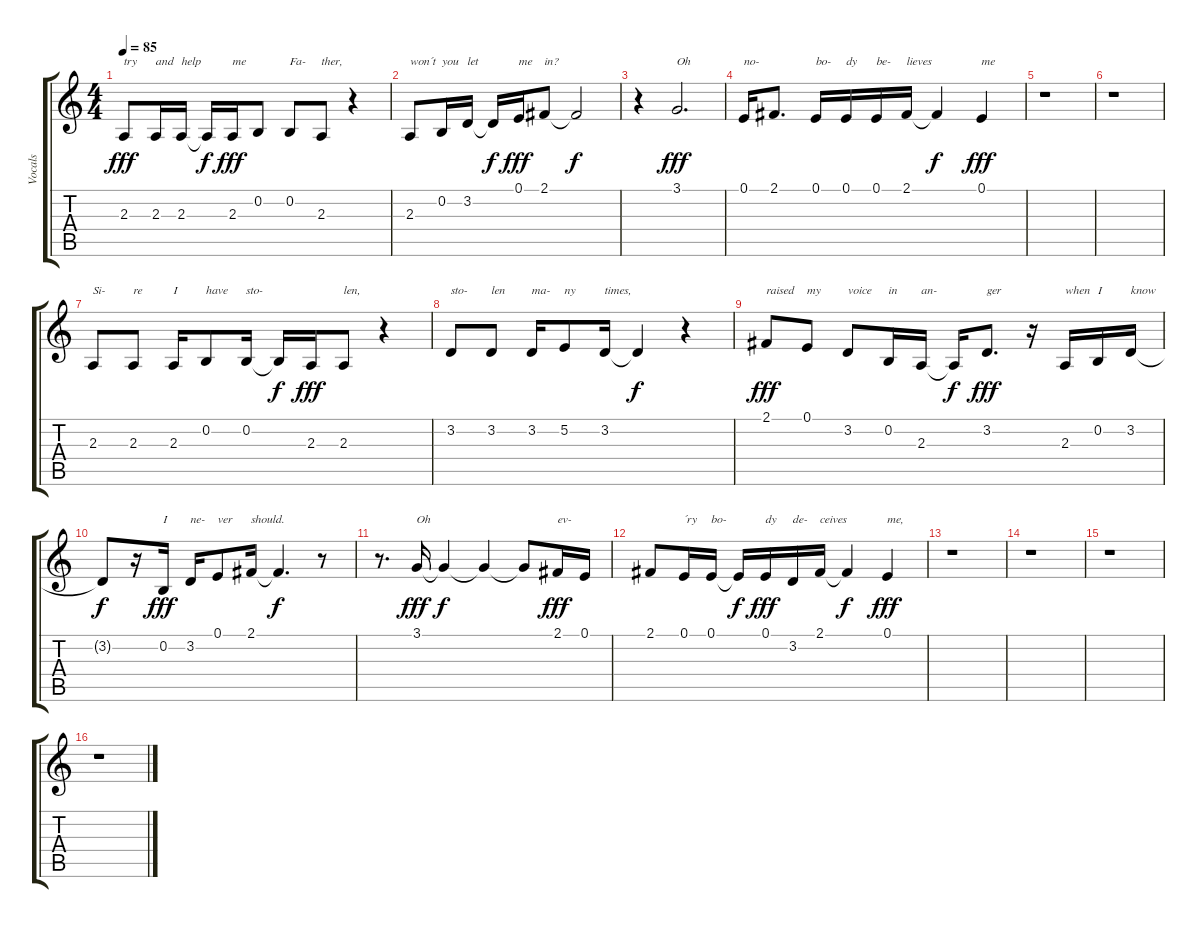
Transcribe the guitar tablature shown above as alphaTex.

\track ("Vocals" "Vocals") {instrument lead6voice}
\staff {score tabs}
\tuning (E4 B3 G3 D3 A2 E2) {hide}
\ts (4 4)
\tempo 85
\clef g2
\ks c
2.3.8{txt "try" dy fff} 2.3.16{txt "and"} 2.3.16{txt "help"} 2.3{t}.16{dy f} 2.3.16{txt "me" dy fff} 0.2.8 0.2.8{txt "Fa-"} 2.3.8{txt "ther,"} r.4 |
2.3.8{txt "won´t"} 0.2.16{txt "you"} 3.2.16{txt "let"} 3.2{t}.16{dy f} 0.1.16{txt "me" dy fff} 2.1.8{txt "in?"} 2.1{t}.2{dy f} |
r.4 3.1.2{d txt "Oh" dy fff} |
0.1.16{txt "no-"} 2.1.8{d} 0.1.16{txt "bo-"} 0.1.16{txt "dy"} 0.1.16{txt "be-"} 2.1.16{txt "lieves"} 2.1{t}.4{dy f} 0.1.4{txt "me" dy fff} |
r.1 |
r.1 |
2.3.8{txt "Si-"} 2.3.8{txt "re"} 2.3.16{txt "I"} 0.2.8{txt "have"} 0.2.16{txt "sto-"} 0.2{t}.16{dy f} 2.3.16{dy fff} 2.3.8{txt "len,"} r.4 |
3.2.8{txt "sto-"} 3.2.8{txt "len"} 3.2.16{txt "ma-"} 5.2.8{txt "ny"} 3.2.16{txt "times,"} 3.2{t}.4{dy f} r.4 |
2.1.8{txt "raised" dy fff} 0.1.8{txt "my"} 3.2.8{txt "voice"} 0.2.16{txt "in"} 2.3.16{txt "an-"} 2.3{t}.16{dy f} 3.2.8{d txt "ger" dy fff} r.16 2.3.16{txt "when"} 0.2.16{txt "I"} 3.2.16{txt "know"} |
3.2{t}.8{dy f} r.16 0.2.16{txt "I" dy fff} 3.2.16{txt "ne-"} 0.1.8{txt "ver"} 2.1.16{txt "should."} 2.1{t}.4{d dy f} r.8 |
r.8{d} 3.1.16{txt "Oh" dy fff} 3.1{t}.4{dy f} 3.1{t}.4 3.1{t}.8 2.1.16{txt "ev-" dy fff} 0.1.16 |
2.1.8 0.1.16{txt "´ry"} 0.1.16{txt "bo-"} 0.1{t}.16{dy f} 0.1.16{txt "dy" dy fff} 3.2.16{txt "de-"} 2.1.16{txt "ceives"} 2.1{t}.4{dy f} 0.1.4{txt "me," dy fff} |
r.1 |
r.1 |
r.1 |
r.1
